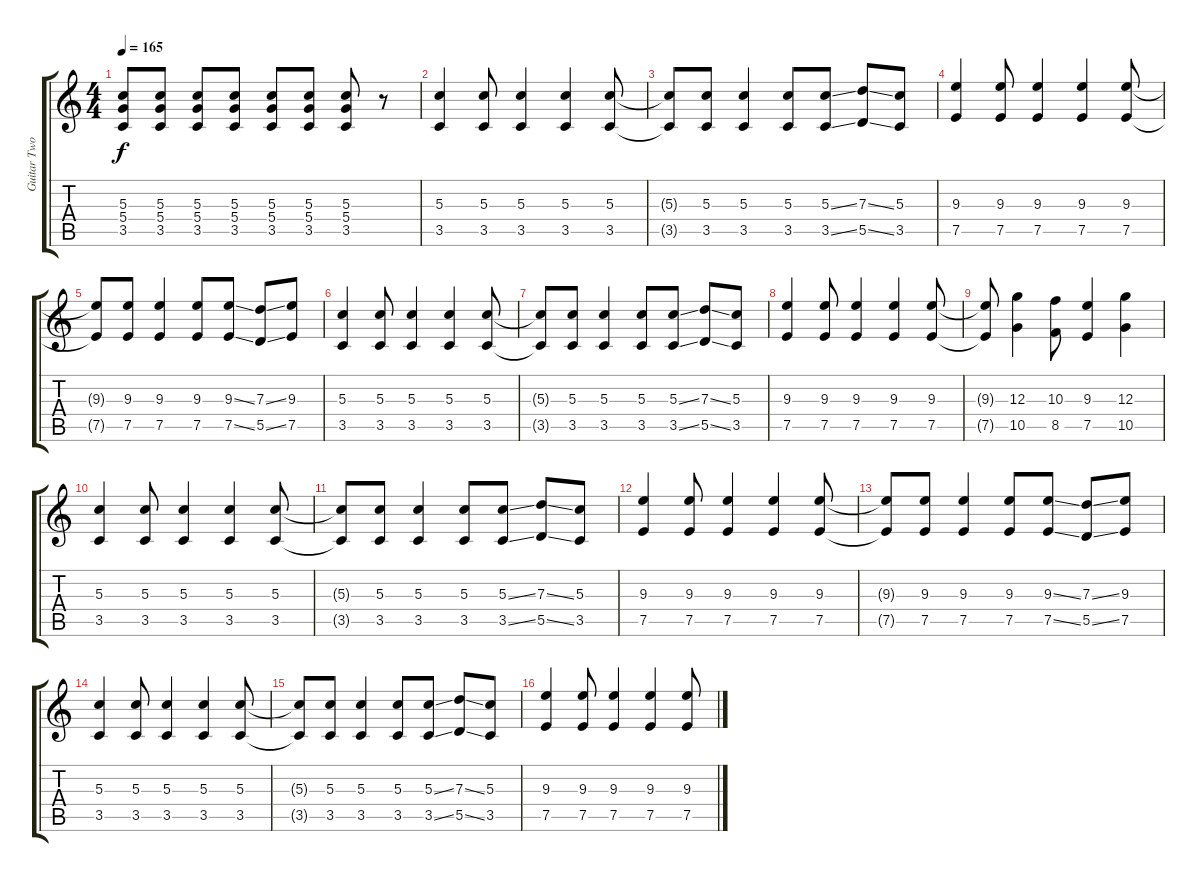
\track ("Guitar Two" "Guitar Two") {instrument distortionguitar}
\staff {score tabs}
\tuning (E4 B3 G3 D3 A2 D2) {hide}
\ts (4 4)
\tempo 165
\clef g2
\ks c
(5.3 5.4 3.5).8{dy f} (5.3 5.4 3.5).8 (5.3 5.4 3.5).8 (5.3 5.4 3.5).8 (5.3 5.4 3.5).8 (5.3 5.4 3.5).8 (5.3 5.4 3.5).8 r.8 |
(5.3 3.5).4 (5.3 3.5).8 (5.3 3.5).4 (5.3 3.5).4 (5.3 3.5).8 |
(5.3{t} 3.5{t}).8 (5.3 3.5).8 (5.3 3.5).4 (5.3 3.5).8 (5.3{ss} 3.5{ss}).8 (7.3{ss} 5.5{ss}).8 (5.3 3.5).8 |
(9.3 7.5).4 (9.3 7.5).8 (9.3 7.5).4 (9.3 7.5).4 (9.3 7.5).8 |
(9.3{t} 7.5{t}).8 (9.3 7.5).8 (9.3 7.5).4 (9.3 7.5).8 (9.3{ss} 7.5{ss}).8 (7.3{ss} 5.5{ss}).8 (9.3 7.5).8 |
(5.3 3.5).4 (5.3 3.5).8 (5.3 3.5).4 (5.3 3.5).4 (5.3 3.5).8 |
(5.3{t} 3.5{t}).8 (5.3 3.5).8 (5.3 3.5).4 (5.3 3.5).8 (5.3{ss} 3.5{ss}).8 (7.3{ss} 5.5{ss}).8 (5.3 3.5).8 |
(9.3 7.5).4 (9.3 7.5).8 (9.3 7.5).4 (9.3 7.5).4 (9.3 7.5).8 |
(9.3{t} 7.5{t}).8 (12.3 10.5).4 (10.3 8.5).8 (9.3 7.5).4 (12.3 10.5).4 |
(5.3 3.5).4 (5.3 3.5).8 (5.3 3.5).4 (5.3 3.5).4 (5.3 3.5).8 |
(5.3{t} 3.5{t}).8 (5.3 3.5).8 (5.3 3.5).4 (5.3 3.5).8 (5.3{ss} 3.5{ss}).8 (7.3{ss} 5.5{ss}).8 (5.3 3.5).8 |
(9.3 7.5).4 (9.3 7.5).8 (9.3 7.5).4 (9.3 7.5).4 (9.3 7.5).8 |
(9.3{t} 7.5{t}).8 (9.3 7.5).8 (9.3 7.5).4 (9.3 7.5).8 (9.3{ss} 7.5{ss}).8 (7.3{ss} 5.5{ss}).8 (9.3 7.5).8 |
(5.3 3.5).4 (5.3 3.5).8 (5.3 3.5).4 (5.3 3.5).4 (5.3 3.5).8 |
(5.3{t} 3.5{t}).8 (5.3 3.5).8 (5.3 3.5).4 (5.3 3.5).8 (5.3{ss} 3.5{ss}).8 (7.3{ss} 5.5{ss}).8 (5.3 3.5).8 |
(9.3 7.5).4 (9.3 7.5).8 (9.3 7.5).4 (9.3 7.5).4 (9.3 7.5).8
